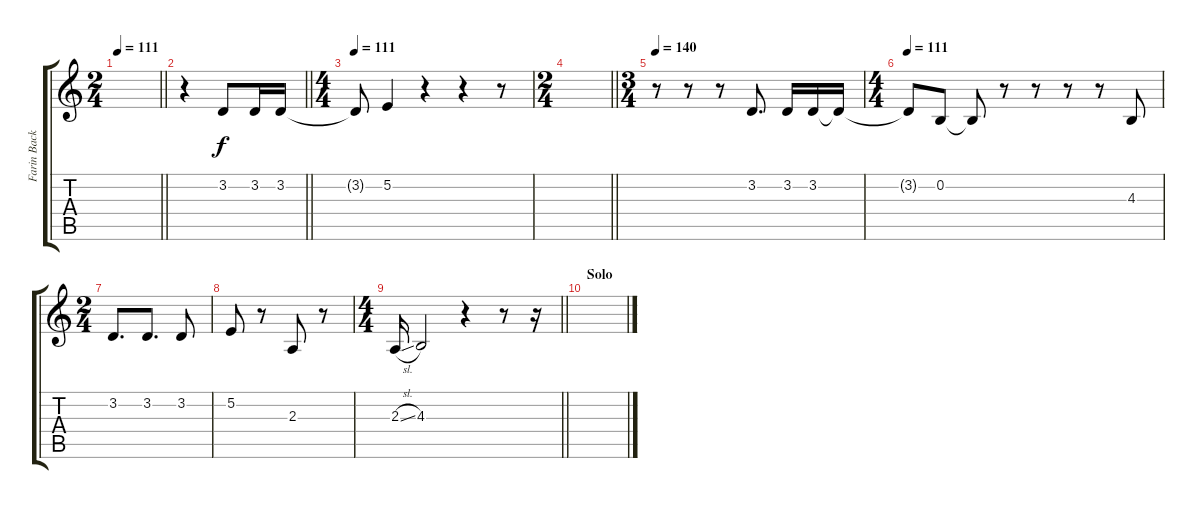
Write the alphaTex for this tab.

\track ("Farin Background Vocals L" "Farin Back") {instrument bassoon}
\staff {score tabs}
\tuning (E4 B3 G3 D3 A2 E2) {hide}
\ts (2 4)
\tempo 111
\clef g2
\barLineRight lightlight
\ks c
|
\barLineRight lightlight
r.4 3.2.8 3.2.16 3.2.16 |
\ts (4 4)
\tempo 111
3.2{t}.8 5.2.4 r.4 r.4 r.8 |
\ts (2 4)
\barLineRight lightlight
|
\ts (3 4)
\tempo 140
r.8 r.8 r.8 3.2.8{d} 3.2.16 3.2.16 3.2{t}.16 |
\ts (4 4)
\tempo 111
3.2{t}.8 0.2.8 0.2{t}.8 r.8 r.8 r.8 r.8 4.3.8 |
\ts (2 4)
3.2.8{d} 3.2.8{d} 3.2.8 |
5.2.8 r.8 2.3.8 r.8 |
\ts (4 4)
\barLineRight lightlight
2.3{sl}.16 4.3.2 r.4 r.8 r.16 |
\section ("" "Solo")
